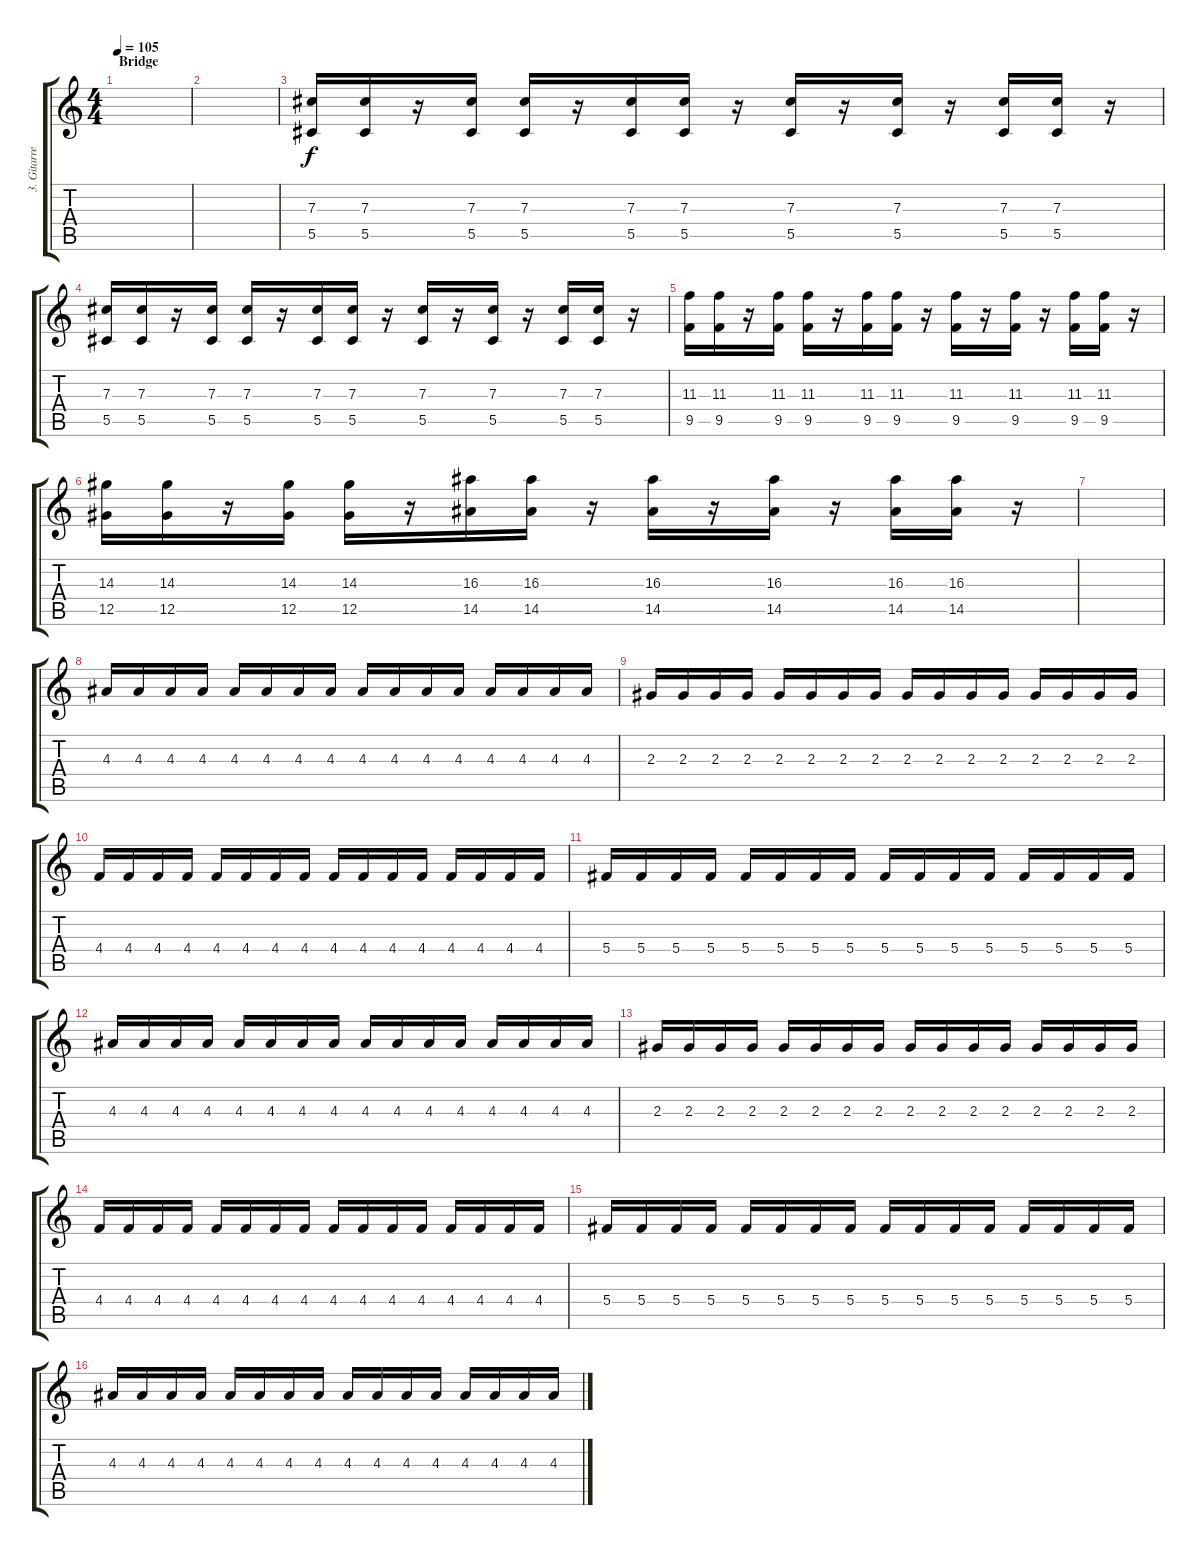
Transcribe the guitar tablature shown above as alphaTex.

\track ("3. Gitarre" "3. Gitarre") {instrument overdrivenguitar}
\staff {score tabs}
\tuning (Eb4 Bb3 Gb3 Db3 Ab2 Eb2) {hide}
\ts (4 4)
\section ("" "Bridge")
\tempo 105
\clef g2
\ks c
|
|
(7.3 5.5).16 (7.3 5.5).16 r.16 (7.3 5.5).16 (7.3 5.5).16 r.16 (7.3 5.5).16 (7.3 5.5).16 r.16 (7.3 5.5).16 r.16 (7.3 5.5).16 r.16 (7.3 5.5).16 (7.3 5.5).16 r.16 |
(7.3 5.5).16 (7.3 5.5).16 r.16 (7.3 5.5).16 (7.3 5.5).16 r.16 (7.3 5.5).16 (7.3 5.5).16 r.16 (7.3 5.5).16 r.16 (7.3 5.5).16 r.16 (7.3 5.5).16 (7.3 5.5).16 r.16 |
(11.3 9.5).16 (11.3 9.5).16 r.16 (11.3 9.5).16 (11.3 9.5).16 r.16 (11.3 9.5).16 (11.3 9.5).16 r.16 (11.3 9.5).16 r.16 (11.3 9.5).16 r.16 (11.3 9.5).16 (11.3 9.5).16 r.16 |
(14.3 12.5).16 (14.3 12.5).16 r.16 (14.3 12.5).16 (14.3 12.5).16 r.16 (16.3 14.5).16 (16.3 14.5).16 r.16 (16.3 14.5).16 r.16 (16.3 14.5).16 r.16 (16.3 14.5).16 (16.3 14.5).16 r.16 |
|
4.3.16{instrument electricguitarmuted} 4.3.16 4.3.16 4.3.16 4.3.16 4.3.16 4.3.16 4.3.16 4.3.16 4.3.16 4.3.16 4.3.16 4.3.16 4.3.16 4.3.16 4.3.16 |
2.3.16{instrument electricguitarmuted} 2.3.16 2.3.16 2.3.16 2.3.16 2.3.16 2.3.16 2.3.16 2.3.16 2.3.16 2.3.16 2.3.16 2.3.16 2.3.16 2.3.16 2.3.16 |
4.4.16{instrument electricguitarmuted} 4.4.16 4.4.16 4.4.16 4.4.16 4.4.16 4.4.16 4.4.16 4.4.16 4.4.16 4.4.16 4.4.16 4.4.16 4.4.16 4.4.16 4.4.16 |
5.4.16{instrument electricguitarmuted} 5.4.16 5.4.16 5.4.16 5.4.16 5.4.16 5.4.16 5.4.16 5.4.16 5.4.16 5.4.16 5.4.16 5.4.16 5.4.16 5.4.16 5.4.16 |
4.3.16{instrument electricguitarmuted} 4.3.16 4.3.16 4.3.16 4.3.16 4.3.16 4.3.16 4.3.16 4.3.16 4.3.16 4.3.16 4.3.16 4.3.16 4.3.16 4.3.16 4.3.16 |
2.3.16{instrument electricguitarmuted} 2.3.16 2.3.16 2.3.16 2.3.16 2.3.16 2.3.16 2.3.16 2.3.16 2.3.16 2.3.16 2.3.16 2.3.16 2.3.16 2.3.16 2.3.16 |
4.4.16{instrument electricguitarmuted} 4.4.16 4.4.16 4.4.16 4.4.16 4.4.16 4.4.16 4.4.16 4.4.16 4.4.16 4.4.16 4.4.16 4.4.16 4.4.16 4.4.16 4.4.16 |
5.4.16{instrument electricguitarmuted} 5.4.16 5.4.16 5.4.16 5.4.16 5.4.16 5.4.16 5.4.16 5.4.16 5.4.16 5.4.16 5.4.16 5.4.16 5.4.16 5.4.16 5.4.16 |
4.3.16{instrument electricguitarmuted} 4.3.16 4.3.16 4.3.16 4.3.16 4.3.16 4.3.16 4.3.16 4.3.16 4.3.16 4.3.16 4.3.16 4.3.16 4.3.16 4.3.16 4.3.16
